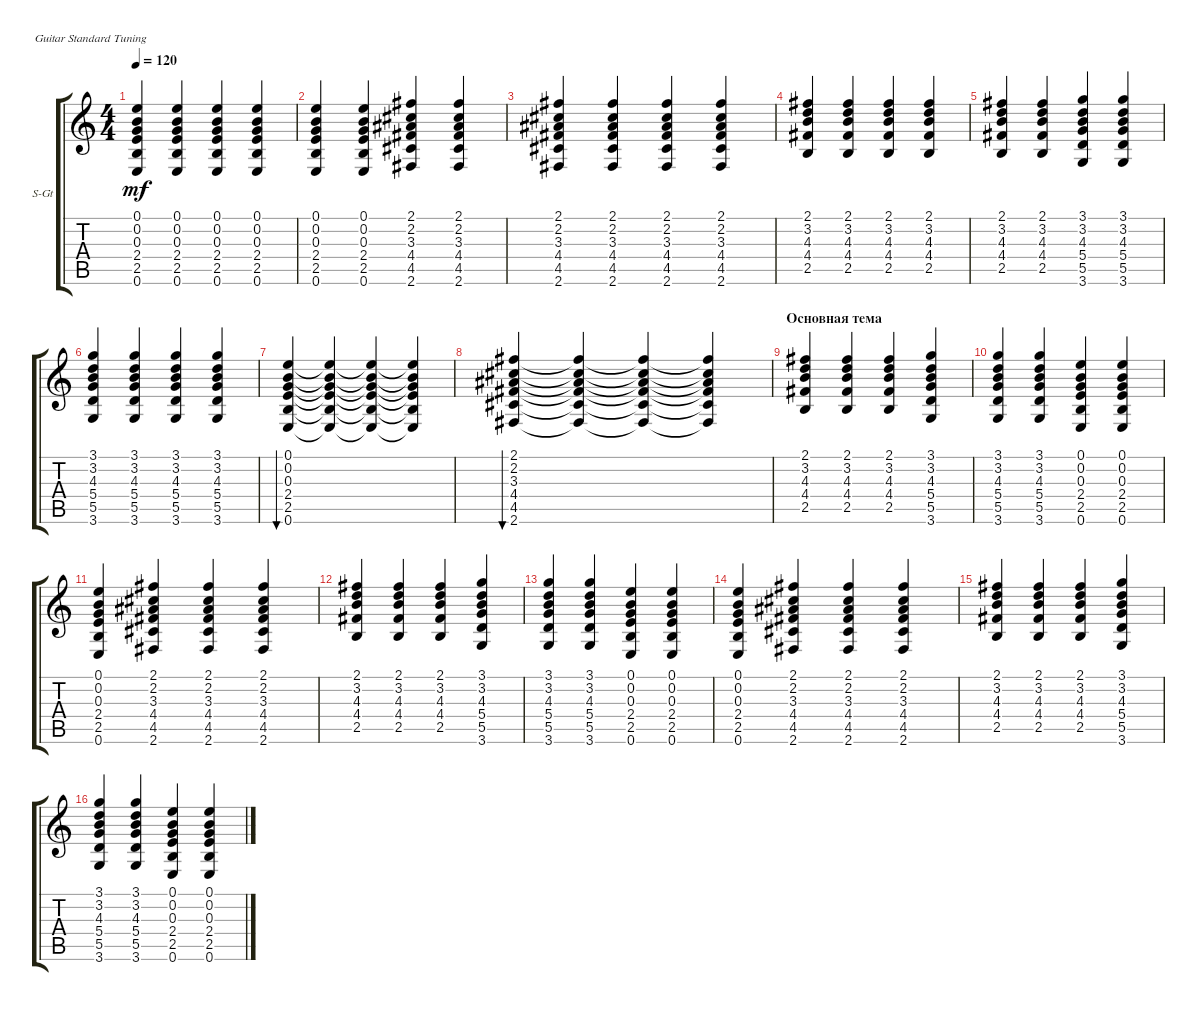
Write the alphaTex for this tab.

\defaultSystemsLayout 4
\bracketExtendMode groupsimilarinstruments
\firstSystemTrackNameOrientation horizontal
\otherSystemsTrackNameOrientation horizontal
\track ("Guitar 2" "S-Gt") {instrument acousticguitarsteel}
\staff {score tabs}
\tuning (E4 B3 G3 D3 A2 E2)
\ts (4 4)
\tempo 120
\clef g2
\ks c
(0.6 2.5 2.4 0.3 0.2 0.1).4{dy mf} (0.6 2.5 2.4 0.3 0.2 0.1).4 (0.6 2.5 2.4 0.3 0.2 0.1).4 (0.6 2.5 2.4 0.3 0.2 0.1).4 |
(0.6 2.5 2.4 0.3 0.2 0.1).4 (0.6 2.5 2.4 0.3 0.2 0.1).4 (2.6 4.5 4.4 3.3 2.2 2.1).4 (2.6 4.5 4.4 3.3 2.2 2.1).4 |
(2.6 4.5 4.4 3.3 2.2 2.1).4 (2.6 4.5 4.4 3.3 2.2 2.1).4 (2.6 4.5 4.4 3.3 2.2 2.1).4 (2.6 4.5 4.4 3.3 2.2 2.1).4 |
(2.5 4.4 4.3 3.2 2.1).4 (2.5 4.4 4.3 3.2 2.1).4 (2.5 4.4 4.3 3.2 2.1).4 (2.5 4.4 4.3 3.2 2.1).4 |
(2.5 4.4 4.3 3.2 2.1).4 (2.5 4.4 4.3 3.2 2.1).4 (3.6 5.5 5.4 4.3 3.2 3.1).4 (3.6 5.5 5.4 4.3 3.2 3.1).4 |
(3.6 5.5 5.4 4.3 3.2 3.1).4 (3.6 5.5 5.4 4.3 3.2 3.1).4 (3.6 5.5 5.4 4.3 3.2 3.1).4 (3.6 5.5 5.4 4.3 3.2 3.1).4 |
(0.6 2.5 2.4 0.3 0.2 0.1).4{bu 480} (0.6{t} 2.5{t} 2.4{t} 0.3{t} 0.2{t} 0.1{t}).4 (0.6{t} 2.5{t} 2.4{t} 0.3{t} 0.2{t} 0.1{t}).4 (0.6{t} 2.5{t} 2.4{t} 0.3{t} 0.2{t} 0.1{t}).4 |
(2.6 4.5 4.4 3.3 2.2 2.1).4{bu 480} (2.6{t} 4.5{t} 4.4{t} 3.3{t} 2.2{t} 2.1{t}).4 (2.6{t} 4.5{t} 4.4{t} 3.3{t} 2.2{t} 2.1{t}).4 (2.6{t} 4.5{t} 4.4{t} 3.3{t} 2.2{t} 2.1{t}).4 |
\section ("" "Основная тема")
(2.5 4.4 4.3 3.2 2.1).4 (2.5 4.4 4.3 3.2 2.1).4 (2.5 4.4 4.3 3.2 2.1).4 (3.6 5.5 5.4 4.3 3.2 3.1).4 |
(3.6 5.5 5.4 4.3 3.2 3.1).4 (3.6 5.5 5.4 4.3 3.2 3.1).4 (0.6 2.5 2.4 0.3 0.2 0.1).4 (0.6 2.5 2.4 0.3 0.2 0.1).4 |
(0.6 2.5 2.4 0.3 0.2 0.1).4 (2.6 4.5 4.4 3.3 2.2 2.1).4 (2.6 4.5 4.4 3.3 2.2 2.1).4 (2.6 4.5 4.4 3.3 2.2 2.1).4 |
(2.5 4.4 4.3 3.2 2.1).4 (2.5 4.4 4.3 3.2 2.1).4 (2.5 4.4 4.3 3.2 2.1).4 (3.6 5.5 5.4 4.3 3.2 3.1).4 |
(3.6 5.5 5.4 4.3 3.2 3.1).4 (3.6 5.5 5.4 4.3 3.2 3.1).4 (0.6 2.5 2.4 0.3 0.2 0.1).4 (0.6 2.5 2.4 0.3 0.2 0.1).4 |
(0.6 2.5 2.4 0.3 0.2 0.1).4 (2.6 4.5 4.4 3.3 2.2 2.1).4 (2.6 4.5 4.4 3.3 2.2 2.1).4 (2.6 4.5 4.4 3.3 2.2 2.1).4 |
(2.5 4.4 4.3 3.2 2.1).4 (2.5 4.4 4.3 3.2 2.1).4 (2.5 4.4 4.3 3.2 2.1).4 (3.6 5.5 5.4 4.3 3.2 3.1).4 |
(3.6 5.5 5.4 4.3 3.2 3.1).4 (3.6 5.5 5.4 4.3 3.2 3.1).4 (0.6 2.5 2.4 0.3 0.2 0.1).4 (0.6 2.5 2.4 0.3 0.2 0.1).4
